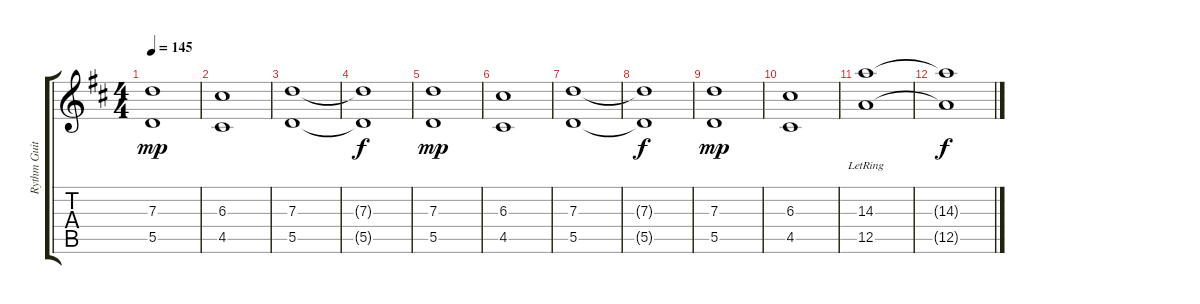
\track ("Rythm Guitar" "Rythm Guit") {instrument distortionguitar}
\staff {score tabs}
\tuning (E4 B3 G3 D3 A2 D2) {hide}
\ts (4 4)
\tempo 145
\clef g2
\ks d
(7.3 5.5).1{dy mp} |
(6.3 4.5).1 |
(7.3 5.5).1 |
(7.3{t} 5.5{t}).1{dy f} |
(7.3 5.5).1{dy mp} |
(6.3 4.5).1 |
(7.3 5.5).1 |
(7.3{t} 5.5{t}).1{dy f} |
(7.3 5.5).1{dy mp} |
(6.3 4.5).1 |
(14.3{lr} 12.5).1 |
(14.3{t} 12.5{t}).1{dy f}
